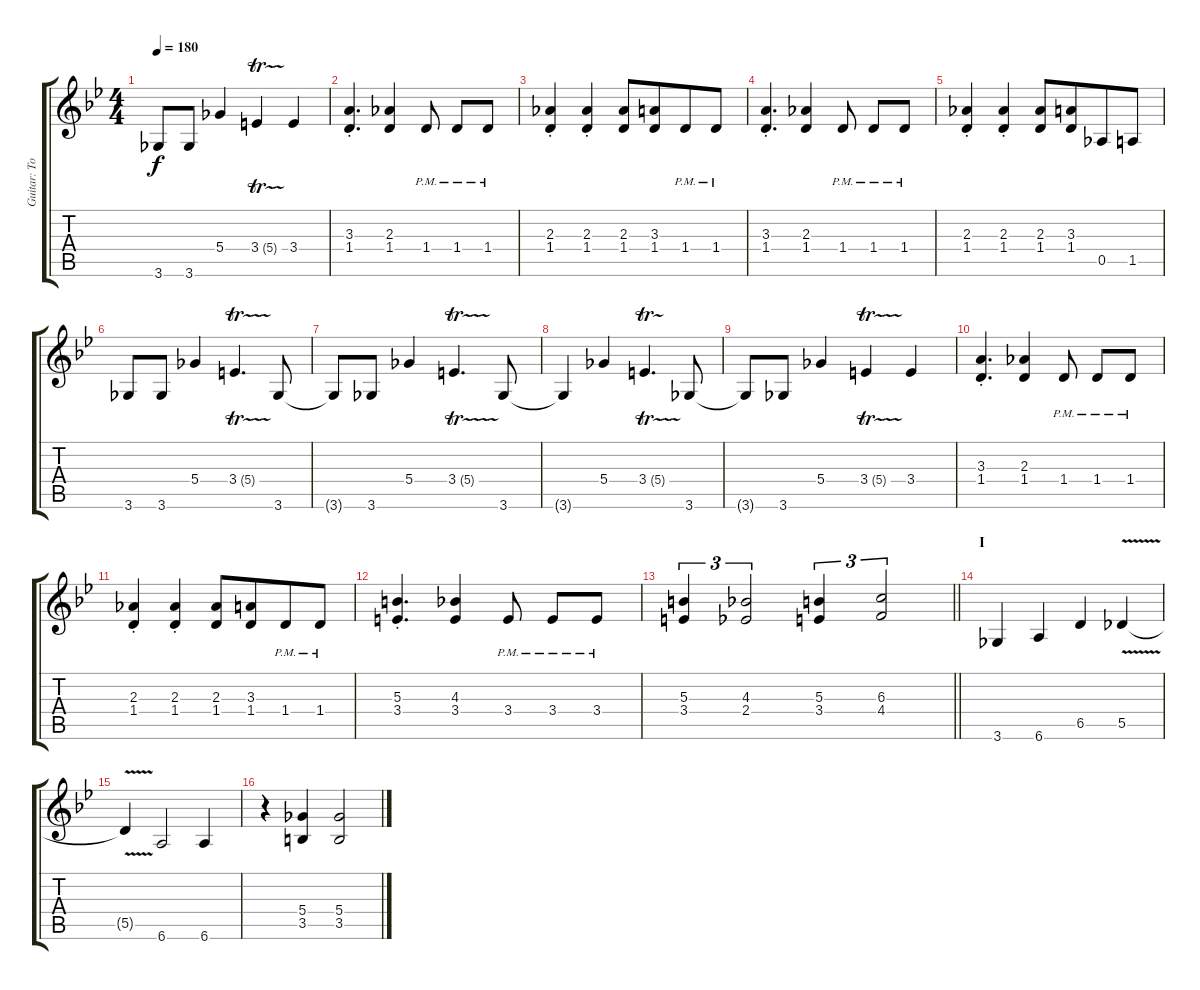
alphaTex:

\track ("Guitar: Tony" "Guitar: To") {instrument overdrivenguitar}
\staff {score tabs}
\tuning (Eb4 Bb3 Gb3 Db3 Ab2 Eb2) {hide}
\ts (4 4)
\tempo 180
\clef g2
\ks bb
3.6{t}.8{dy f} 3.6.8 5.4.4 3.4{tr (5 16)}.4 3.4.4 |
(3.3{st} 1.4{st}).4{d} (2.3 1.4).4 1.4{pm}.8 1.4{pm}.8 1.4{pm}.8 |
(2.3{st} 1.4{st}).4 (2.3{st} 1.4{st}).4 (2.3 1.4).8 (3.3 1.4).8{beam merge} 1.4{pm}.8 1.4{pm}.8 |
(3.3{st} 1.4{st}).4{d} (2.3 1.4).4 1.4{pm}.8 1.4{pm}.8 1.4{pm}.8 |
(2.3{st} 1.4{st}).4 (2.3{st} 1.4{st}).4 (2.3 1.4).8 (3.3 1.4).8{beam merge} 0.5.8 1.5.8 |
3.6.8 3.6.8 5.4.4 3.4{tr (5 16)}.4{d} 3.6.8 |
3.6{t}.8 3.6.8 5.4.4 3.4{tr (5 16)}.4{d} 3.6.8 |
3.6{t}.4 5.4.4 3.4{tr (5 16)}.4{d} 3.6.8 |
3.6{t}.8 3.6.8 5.4.4 3.4{tr (5 16)}.4 3.4.4 |
(3.3{st} 1.4{st}).4{d} (2.3 1.4).4 1.4{pm}.8 1.4{pm}.8 1.4{pm}.8 |
(2.3{st} 1.4{st}).4 (2.3{st} 1.4{st}).4 (2.3 1.4).8 (3.3 1.4).8{beam merge} 1.4{pm}.8 1.4{pm}.8 |
(5.3{st} 3.4{st}).4{d} (4.3 3.4).4 3.4{pm}.8 3.4{pm}.8 3.4{pm}.8 |
\barLineRight lightlight
(5.3 3.4).4{tu (3 2)} (4.3 2.4).2{tu (3 2)} (5.3 3.4).4{tu (3 2)} (6.3 4.4).2{tu (3 2)} |
\section ("" "I")
3.6.4 6.6.4 6.5.4 5.5{v}.4 |
5.5{t}.4 6.6.2 6.6.4 |
r.4 (5.4 3.5).4 (5.4 3.5).2
